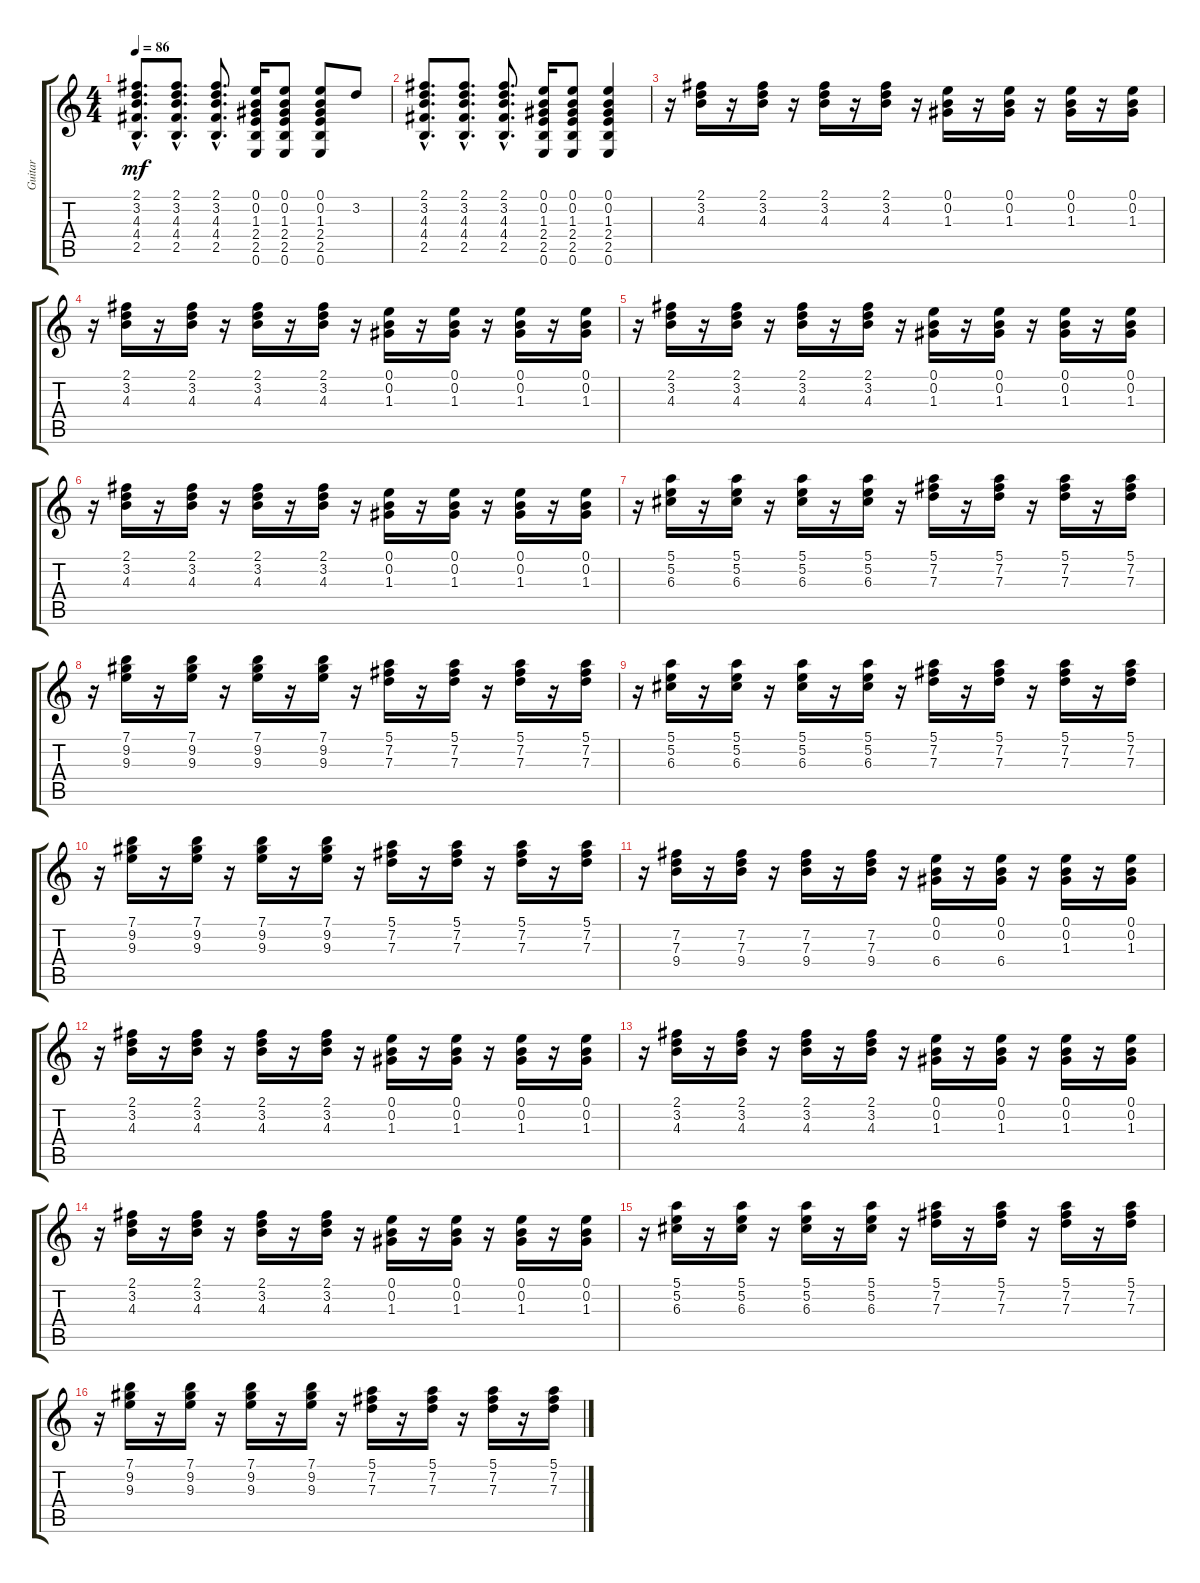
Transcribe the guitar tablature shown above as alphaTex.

\track ("Guitar" "Guitar") {instrument electricguitarclean}
\staff {score tabs}
\tuning (E4 B3 G3 D3 A2 E2) {hide}
\ts (4 4)
\tempo 86
\clef g2
\ks c
(2.1{hac} 3.2{hac} 4.3{hac} 4.4{hac} 2.5{hac}).8{d dy mf instrument electricguitarclean} (2.1{hac} 3.2{hac} 4.3{hac} 4.4{hac} 2.5{hac}).8{d} (2.1{hac} 3.2{hac} 4.3{hac} 4.4{hac} 2.5{hac}).8{d} (0.1 0.2 1.3 2.4 2.5 0.6).16 (0.1 0.2 1.3 2.4 2.5 0.6).8 (0.1 0.2 1.3 2.4 2.5 0.6).8 3.2.8 |
(2.1{hac} 3.2{hac} 4.3{hac} 4.4{hac} 2.5{hac}).8{d} (2.1{hac} 3.2{hac} 4.3{hac} 4.4{hac} 2.5{hac}).8{d} (2.1{hac} 3.2{hac} 4.3{hac} 4.4{hac} 2.5{hac}).8{d} (0.1 0.2 1.3 2.4 2.5 0.6).16 (0.1 0.2 1.3 2.4 2.5 0.6).8 (0.1 0.2 1.3 2.4 2.5 0.6).4 |
r.16 (2.1 3.2 4.3).16 r.16 (2.1 3.2 4.3).16 r.16 (2.1 3.2 4.3).16 r.16 (2.1 3.2 4.3).16 r.16 (0.1 0.2 1.3).16 r.16 (0.1 0.2 1.3).16 r.16 (0.1 0.2 1.3).16 r.16 (0.1 0.2 1.3).16 |
r.16 (2.1 3.2 4.3).16 r.16 (2.1 3.2 4.3).16 r.16 (2.1 3.2 4.3).16 r.16 (2.1 3.2 4.3).16 r.16 (0.1 0.2 1.3).16 r.16 (0.1 0.2 1.3).16 r.16 (0.1 0.2 1.3).16 r.16 (0.1 0.2 1.3).16 |
r.16 (2.1 3.2 4.3).16 r.16 (2.1 3.2 4.3).16 r.16 (2.1 3.2 4.3).16 r.16 (2.1 3.2 4.3).16 r.16 (0.1 0.2 1.3).16 r.16 (0.1 0.2 1.3).16 r.16 (0.1 0.2 1.3).16 r.16 (0.1 0.2 1.3).16 |
r.16 (2.1 3.2 4.3).16 r.16 (2.1 3.2 4.3).16 r.16 (2.1 3.2 4.3).16 r.16 (2.1 3.2 4.3).16 r.16 (0.1 0.2 1.3).16 r.16 (0.1 0.2 1.3).16 r.16 (0.1 0.2 1.3).16 r.16 (0.1 0.2 1.3).16 |
r.16 (5.1 5.2 6.3).16 r.16 (5.1 5.2 6.3).16 r.16 (5.1 5.2 6.3).16 r.16 (5.1 5.2 6.3).16 r.16 (5.1 7.2 7.3).16 r.16 (5.1 7.2 7.3).16 r.16 (5.1 7.2 7.3).16 r.16 (5.1 7.2 7.3).16 |
r.16 (7.1 9.2 9.3).16 r.16 (7.1 9.2 9.3).16 r.16 (7.1 9.2 9.3).16 r.16 (7.1 9.2 9.3).16 r.16 (5.1 7.2 7.3).16 r.16 (5.1 7.2 7.3).16 r.16 (5.1 7.2 7.3).16 r.16 (5.1 7.2 7.3).16 |
r.16 (5.1 5.2 6.3).16 r.16 (5.1 5.2 6.3).16 r.16 (5.1 5.2 6.3).16 r.16 (5.1 5.2 6.3).16 r.16 (5.1 7.2 7.3).16 r.16 (5.1 7.2 7.3).16 r.16 (5.1 7.2 7.3).16 r.16 (5.1 7.2 7.3).16 |
r.16 (7.1 9.2 9.3).16 r.16 (7.1 9.2 9.3).16 r.16 (7.1 9.2 9.3).16 r.16 (7.1 9.2 9.3).16 r.16 (5.1 7.2 7.3).16 r.16 (5.1 7.2 7.3).16 r.16 (5.1 7.2 7.3).16 r.16 (5.1 7.2 7.3).16 |
r.16 (7.2 7.3 9.4).16 r.16 (7.2 7.3 9.4).16 r.16 (7.2 7.3 9.4).16 r.16 (7.2 7.3 9.4).16 r.16 (0.1 0.2 6.4).16 r.16 (0.1 0.2 6.4).16 r.16 (0.1 0.2 1.3).16 r.16 (0.1 0.2 1.3).16 |
r.16 (2.1 3.2 4.3).16 r.16 (2.1 3.2 4.3).16 r.16 (2.1 3.2 4.3).16 r.16 (2.1 3.2 4.3).16 r.16 (0.1 0.2 1.3).16 r.16 (0.1 0.2 1.3).16 r.16 (0.1 0.2 1.3).16 r.16 (0.1 0.2 1.3).16 |
r.16 (2.1 3.2 4.3).16 r.16 (2.1 3.2 4.3).16 r.16 (2.1 3.2 4.3).16 r.16 (2.1 3.2 4.3).16 r.16 (0.1 0.2 1.3).16 r.16 (0.1 0.2 1.3).16 r.16 (0.1 0.2 1.3).16 r.16 (0.1 0.2 1.3).16 |
r.16 (2.1 3.2 4.3).16 r.16 (2.1 3.2 4.3).16 r.16 (2.1 3.2 4.3).16 r.16 (2.1 3.2 4.3).16 r.16 (0.1 0.2 1.3).16 r.16 (0.1 0.2 1.3).16 r.16 (0.1 0.2 1.3).16 r.16 (0.1 0.2 1.3).16 |
r.16 (5.1 5.2 6.3).16 r.16 (5.1 5.2 6.3).16 r.16 (5.1 5.2 6.3).16 r.16 (5.1 5.2 6.3).16 r.16 (5.1 7.2 7.3).16 r.16 (5.1 7.2 7.3).16 r.16 (5.1 7.2 7.3).16 r.16 (5.1 7.2 7.3).16 |
r.16 (7.1 9.2 9.3).16 r.16 (7.1 9.2 9.3).16 r.16 (7.1 9.2 9.3).16 r.16 (7.1 9.2 9.3).16 r.16 (5.1 7.2 7.3).16 r.16 (5.1 7.2 7.3).16 r.16 (5.1 7.2 7.3).16 r.16 (5.1 7.2 7.3).16
